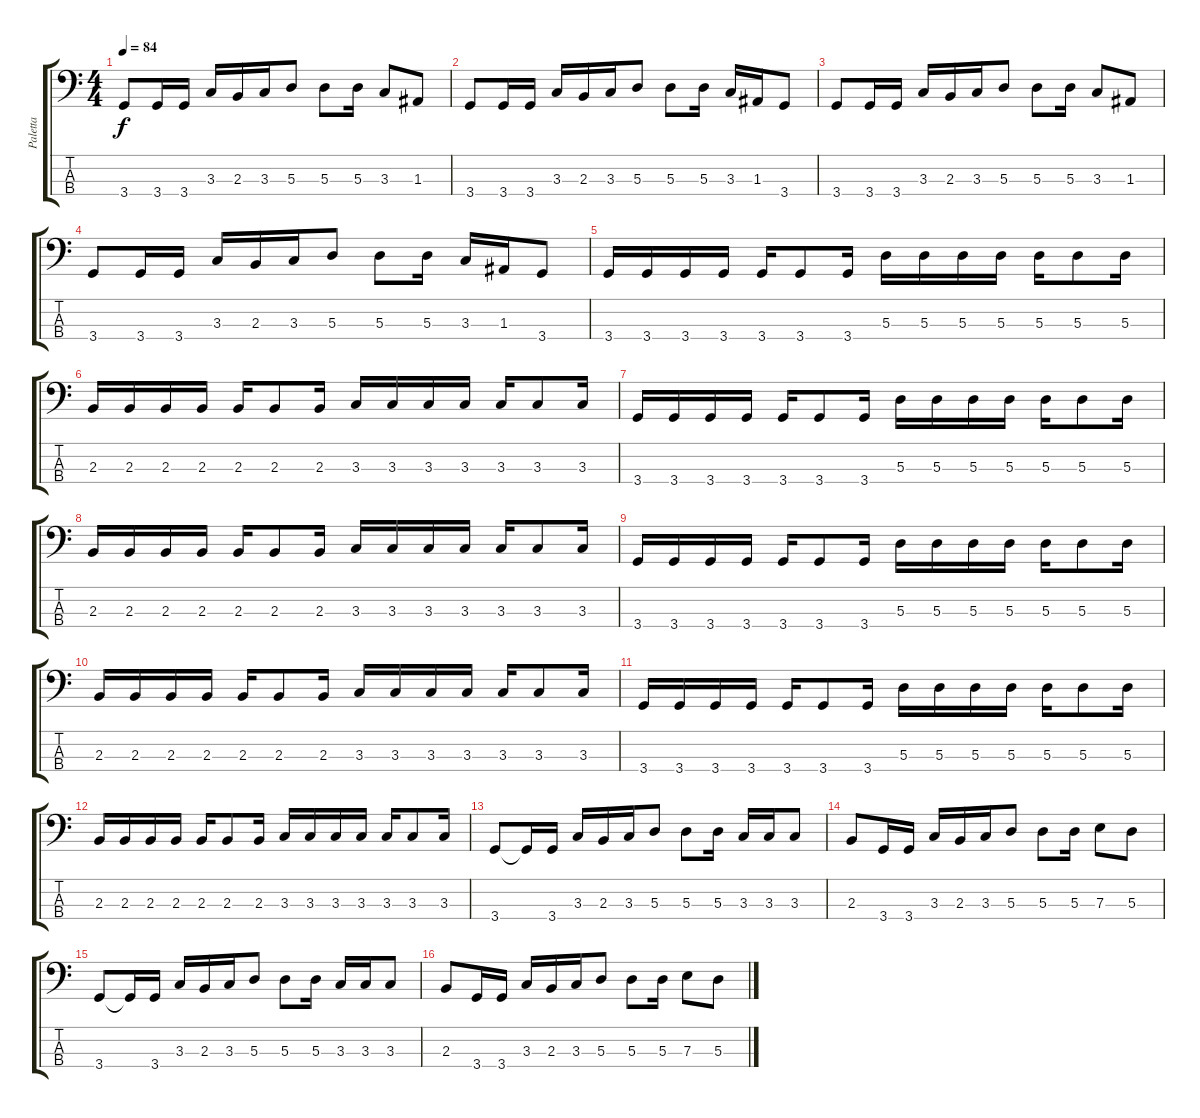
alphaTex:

\track ("Paletta" "Paletta") {instrument electricbasspick}
\staff {score tabs}
\tuning (G2 D2 A1 E1) {hide}
\ts (4 4)
\tempo 84
\clef f4
\ks c
3.4.8{dy f volume 14} 3.4.16 3.4.16 3.3.16 2.3.16 3.3.16 5.3.8 5.3.8 5.3.16 3.3.8 1.3.8 |
3.4.8 3.4.16 3.4.16 3.3.16 2.3.16 3.3.16 5.3.8 5.3.8 5.3.16 3.3.16 1.3.16 3.4.8 |
3.4.8 3.4.16 3.4.16 3.3.16 2.3.16 3.3.16 5.3.8 5.3.8 5.3.16 3.3.8 1.3.8 |
3.4.8 3.4.16 3.4.16 3.3.16 2.3.16 3.3.16 5.3.8 5.3.8 5.3.16 3.3.16 1.3.16 3.4.8 |
3.4.16{volume 16} 3.4.16 3.4.16 3.4.16 3.4.16 3.4.8 3.4.16 5.3.16 5.3.16 5.3.16 5.3.16 5.3.16 5.3.8 5.3.16 |
2.3.16 2.3.16 2.3.16 2.3.16 2.3.16 2.3.8 2.3.16 3.3.16 3.3.16 3.3.16 3.3.16 3.3.16 3.3.8 3.3.16 |
3.4.16{volume 16} 3.4.16 3.4.16 3.4.16 3.4.16 3.4.8 3.4.16 5.3.16 5.3.16 5.3.16 5.3.16 5.3.16 5.3.8 5.3.16 |
2.3.16 2.3.16 2.3.16 2.3.16 2.3.16 2.3.8 2.3.16 3.3.16 3.3.16 3.3.16 3.3.16 3.3.16 3.3.8 3.3.16 |
3.4.16{volume 16} 3.4.16 3.4.16 3.4.16 3.4.16 3.4.8 3.4.16 5.3.16 5.3.16 5.3.16 5.3.16 5.3.16 5.3.8 5.3.16 |
2.3.16 2.3.16 2.3.16 2.3.16 2.3.16 2.3.8 2.3.16 3.3.16 3.3.16 3.3.16 3.3.16 3.3.16 3.3.8 3.3.16 |
3.4.16{volume 16} 3.4.16 3.4.16 3.4.16 3.4.16 3.4.8 3.4.16 5.3.16 5.3.16 5.3.16 5.3.16 5.3.16 5.3.8 5.3.16 |
2.3.16 2.3.16 2.3.16 2.3.16 2.3.16 2.3.8 2.3.16 3.3.16 3.3.16 3.3.16 3.3.16 3.3.16 3.3.8 3.3.16 |
3.4.8 3.4{t}.16 3.4.16 3.3.16 2.3.16 3.3.16 5.3.8 5.3.8 5.3.16 3.3.16 3.3.16 3.3.8 |
2.3.8 3.4.16 3.4.16 3.3.16 2.3.16 3.3.16 5.3.8 5.3.8 5.3.16 7.3.8 5.3.8 |
3.4.8 3.4{t}.16 3.4.16 3.3.16 2.3.16 3.3.16 5.3.8 5.3.8 5.3.16 3.3.16 3.3.16 3.3.8 |
2.3.8 3.4.16 3.4.16 3.3.16 2.3.16 3.3.16 5.3.8 5.3.8 5.3.16 7.3.8 5.3.8
